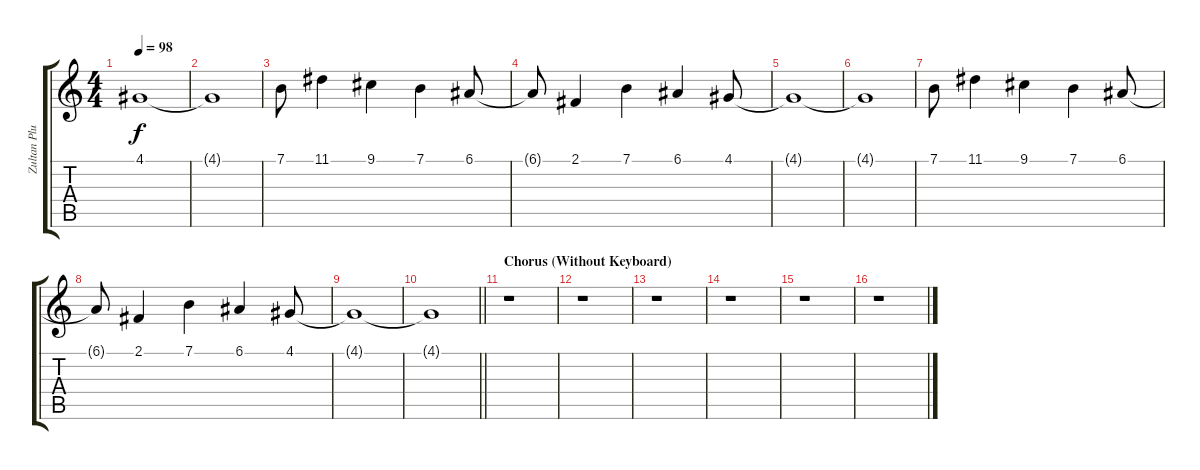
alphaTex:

\track ("Zultan Pluto (Keyboard)" "Zultan Plu") {instrument electricpiano1}
\staff {score tabs}
\tuning (E4 B3 G3 D3 A2 E2) {hide}
\ts (4 4)
\tempo 98
\clef g2
\ks c
4.1{t}.1{dy f} |
4.1{t}.1 |
7.1.8 11.1.4 9.1.4 7.1.4 6.1.8 |
6.1{t}.8 2.1.4 7.1.4 6.1.4 4.1.8 |
4.1{t}.1 |
4.1{t}.1 |
7.1.8 11.1.4 9.1.4 7.1.4 6.1.8 |
6.1{t}.8 2.1.4 7.1.4 6.1.4 4.1.8 |
4.1{t}.1 |
\barLineRight lightlight
4.1{t}.1 |
\section ("" "Chorus (Without Keyboard)")
r.1 |
r.1 |
r.1 |
r.1 |
r.1 |
r.1
